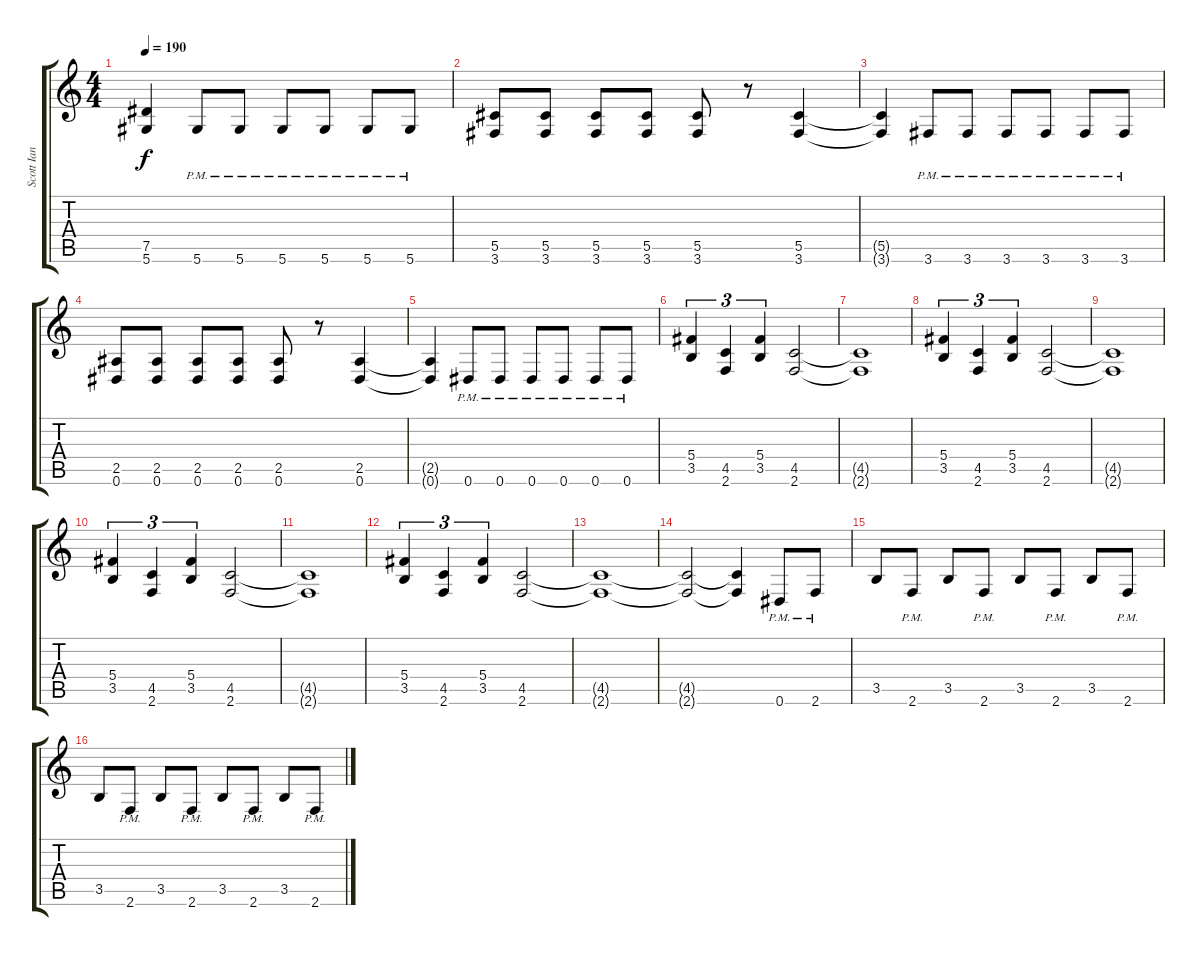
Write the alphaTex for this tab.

\track ("Scott Ian" "Scott Ian") {instrument distortionguitar}
\staff {score tabs}
\tuning (Eb4 Bb3 Gb3 Db3 Ab2 Eb2) {hide}
\ts (4 4)
\tempo 190
\clef g2
\ks c
(7.5{t} 5.6{t}).4{dy f} 5.6{pm}.8 5.6{pm}.8 5.6{pm}.8 5.6{pm}.8 5.6{pm}.8 5.6{pm}.8 |
(5.5 3.6).8 (5.5 3.6).8 (5.5 3.6).8 (5.5 3.6).8 (5.5 3.6).8 r.8 (5.5 3.6).4 |
(5.5{t} 3.6{t}).4 3.6{pm}.8 3.6{pm}.8 3.6{pm}.8 3.6{pm}.8 3.6{pm}.8 3.6{pm}.8 |
(2.5 0.6).8 (2.5 0.6).8 (2.5 0.6).8 (2.5 0.6).8 (2.5 0.6).8 r.8 (2.5 0.6).4 |
(2.5{t} 0.6{t}).4 0.6{pm}.8 0.6{pm}.8 0.6{pm}.8 0.6{pm}.8 0.6{pm}.8 0.6{pm}.8 |
(5.4 3.5).4{tu (3 2)} (4.5 2.6).4{tu (3 2)} (5.4 3.5).4{tu (3 2)} (4.5 2.6).2 |
(4.5{t} 2.6{t}).1 |
(5.4 3.5).4{tu (3 2)} (4.5 2.6).4{tu (3 2)} (5.4 3.5).4{tu (3 2)} (4.5 2.6).2 |
(4.5{t} 2.6{t}).1 |
(5.4 3.5).4{tu (3 2)} (4.5 2.6).4{tu (3 2)} (5.4 3.5).4{tu (3 2)} (4.5 2.6).2 |
(4.5{t} 2.6{t}).1 |
(5.4 3.5).4{tu (3 2)} (4.5 2.6).4{tu (3 2)} (5.4 3.5).4{tu (3 2)} (4.5 2.6).2 |
(4.5{t} 2.6{t}).1 |
(4.5{t} 2.6{t}).2 (4.5{t} 2.6{t}).4 0.6{pm}.8 2.6{pm}.8 |
3.5.8 2.6{pm}.8 3.5.8 2.6{pm}.8 3.5.8 2.6{pm}.8 3.5.8 2.6{pm}.8 |
3.5.8 2.6{pm}.8 3.5.8 2.6{pm}.8 3.5.8 2.6{pm}.8 3.5.8 2.6{pm}.8
